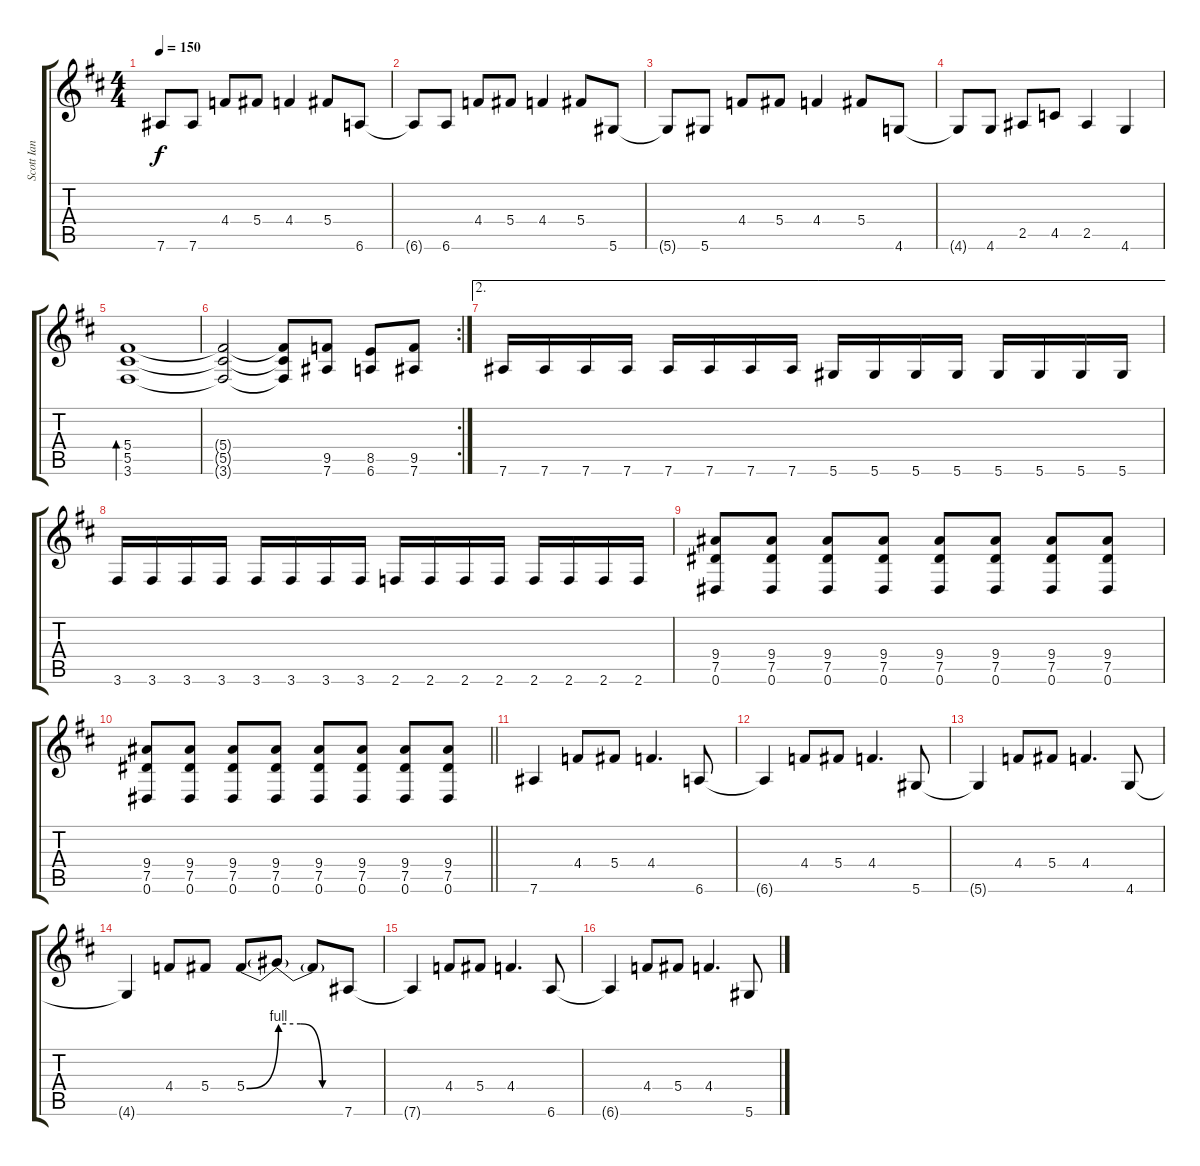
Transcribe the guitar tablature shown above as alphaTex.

\track ("Scott Ian Distortion" "Scott Ian ") {instrument distortionguitar}
\staff {score tabs}
\tuning (Eb4 Bb3 Gb3 Db3 Ab2 Eb2) {hide}
\ts (4 4)
\tempo 150
\clef g2
\ks d
7.6{t}.8{dy f} 7.6.8 4.4.8 5.4.8 4.4.4 5.4.8 6.6.8 |
6.6{t}.8 6.6.8 4.4.8 5.4.8 4.4.4 5.4.8 5.6.8 |
5.6{t}.8 5.6.8 4.4.8 5.4.8 4.4.4 5.4.8 4.6.8 |
4.6{t}.8 4.6.8 2.5.8 4.5.8 2.5.4 4.6.4 |
(5.4 5.5 3.6).1{bd 30} |
\rc 2
(5.4{t} 5.5{t} 3.6{t}).2 (5.4{t} 5.5{t} 3.6{t}).8 (9.5 7.6).8 (8.5 6.6).8 (9.5 7.6).8 |
\ae 2
7.6.16 7.6.16 7.6.16 7.6.16 7.6.16 7.6.16 7.6.16 7.6.16 5.6.16 5.6.16 5.6.16 5.6.16 5.6.16 5.6.16 5.6.16 5.6.16 |
3.6.16 3.6.16 3.6.16 3.6.16 3.6.16 3.6.16 3.6.16 3.6.16 2.6.16 2.6.16 2.6.16 2.6.16 2.6.16 2.6.16 2.6.16 2.6.16 |
(9.4 7.5 0.6).8 (9.4 7.5 0.6).8 (9.4 7.5 0.6).8 (9.4 7.5 0.6).8 (9.4 7.5 0.6).8 (9.4 7.5 0.6).8 (9.4 7.5 0.6).8 (9.4 7.5 0.6).8 |
\barLineRight lightlight
(9.4 7.5 0.6).8 (9.4 7.5 0.6).8 (9.4 7.5 0.6).8 (9.4 7.5 0.6).8 (9.4 7.5 0.6).8 (9.4 7.5 0.6).8 (9.4 7.5 0.6).8 (9.4 7.5 0.6).8 |
7.6.4 4.4.8 5.4.8 4.4.4{d} 6.6.8 |
6.6{t}.4 4.4.8 5.4.8 4.4.4{d} 5.6.8 |
5.6{t}.4 4.4.8 5.4.8 4.4.4{d} 4.6.8 |
4.6{t}.4 4.4.8 5.4.8 5.4{be (bend 0 0 60 4)}.8 5.4{be (custom 0 4 20 4 40 0 60 0) t}.8 5.4{t}.8 7.6.8 |
7.6{t}.4 4.4.8 5.4.8 4.4.4{d} 6.6.8 |
6.6{t}.4 4.4.8 5.4.8 4.4.4{d} 5.6.8
